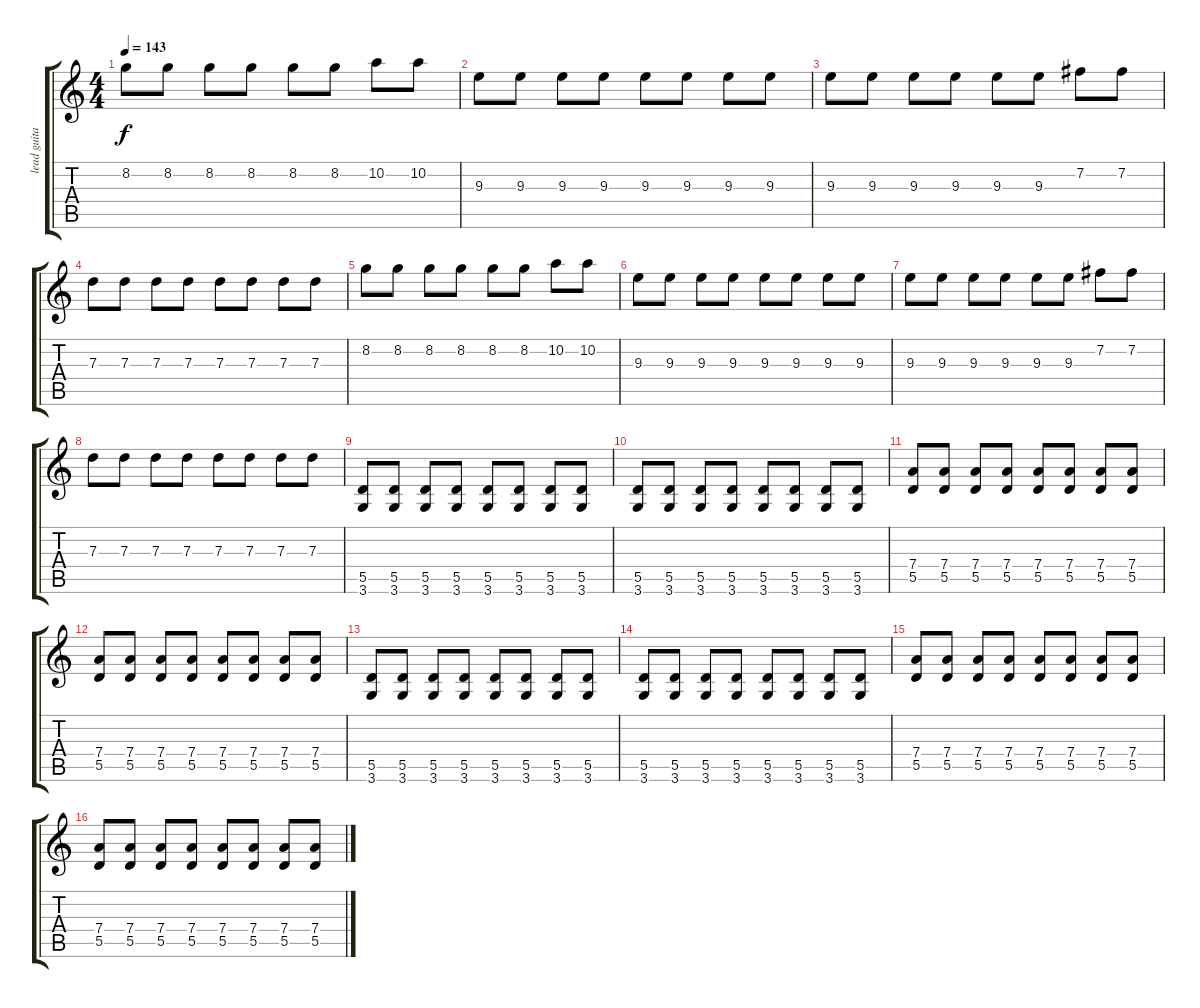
\track ("lead guitar" "lead guita") {instrument overdrivenguitar}
\staff {score tabs}
\tuning (E4 B3 G3 D3 A2 E2) {hide}
\ts (4 4)
\tempo 143
\clef g2
\ks c
8.2.8{dy f} 8.2.8 8.2.8 8.2.8 8.2.8 8.2.8 10.2.8 10.2.8 |
9.3.8 9.3.8 9.3.8 9.3.8 9.3.8 9.3.8 9.3.8 9.3.8 |
9.3.8 9.3.8 9.3.8 9.3.8 9.3.8 9.3.8 7.2.8 7.2.8 |
7.3.8 7.3.8 7.3.8 7.3.8 7.3.8 7.3.8 7.3.8 7.3.8 |
8.2.8 8.2.8 8.2.8 8.2.8 8.2.8 8.2.8 10.2.8 10.2.8 |
9.3.8 9.3.8 9.3.8 9.3.8 9.3.8 9.3.8 9.3.8 9.3.8 |
9.3.8 9.3.8 9.3.8 9.3.8 9.3.8 9.3.8 7.2.8 7.2.8 |
7.3.8 7.3.8 7.3.8 7.3.8 7.3.8 7.3.8 7.3.8 7.3.8 |
(5.5 3.6).8 (5.5 3.6).8 (5.5 3.6).8 (5.5 3.6).8 (5.5 3.6).8 (5.5 3.6).8 (5.5 3.6).8 (5.5 3.6).8 |
(5.5 3.6).8 (5.5 3.6).8 (5.5 3.6).8 (5.5 3.6).8 (5.5 3.6).8 (5.5 3.6).8 (5.5 3.6).8 (5.5 3.6).8 |
(7.4 5.5).8 (7.4 5.5).8 (7.4 5.5).8 (7.4 5.5).8 (7.4 5.5).8 (7.4 5.5).8 (7.4 5.5).8 (7.4 5.5).8 |
(7.4 5.5).8 (7.4 5.5).8 (7.4 5.5).8 (7.4 5.5).8 (7.4 5.5).8 (7.4 5.5).8 (7.4 5.5).8 (7.4 5.5).8 |
(5.5 3.6).8 (5.5 3.6).8 (5.5 3.6).8 (5.5 3.6).8 (5.5 3.6).8 (5.5 3.6).8 (5.5 3.6).8 (5.5 3.6).8 |
(5.5 3.6).8 (5.5 3.6).8 (5.5 3.6).8 (5.5 3.6).8 (5.5 3.6).8 (5.5 3.6).8 (5.5 3.6).8 (5.5 3.6).8 |
(7.4 5.5).8 (7.4 5.5).8 (7.4 5.5).8 (7.4 5.5).8 (7.4 5.5).8 (7.4 5.5).8 (7.4 5.5).8 (7.4 5.5).8 |
(7.4 5.5).8 (7.4 5.5).8 (7.4 5.5).8 (7.4 5.5).8 (7.4 5.5).8 (7.4 5.5).8 (7.4 5.5).8 (7.4 5.5).8
